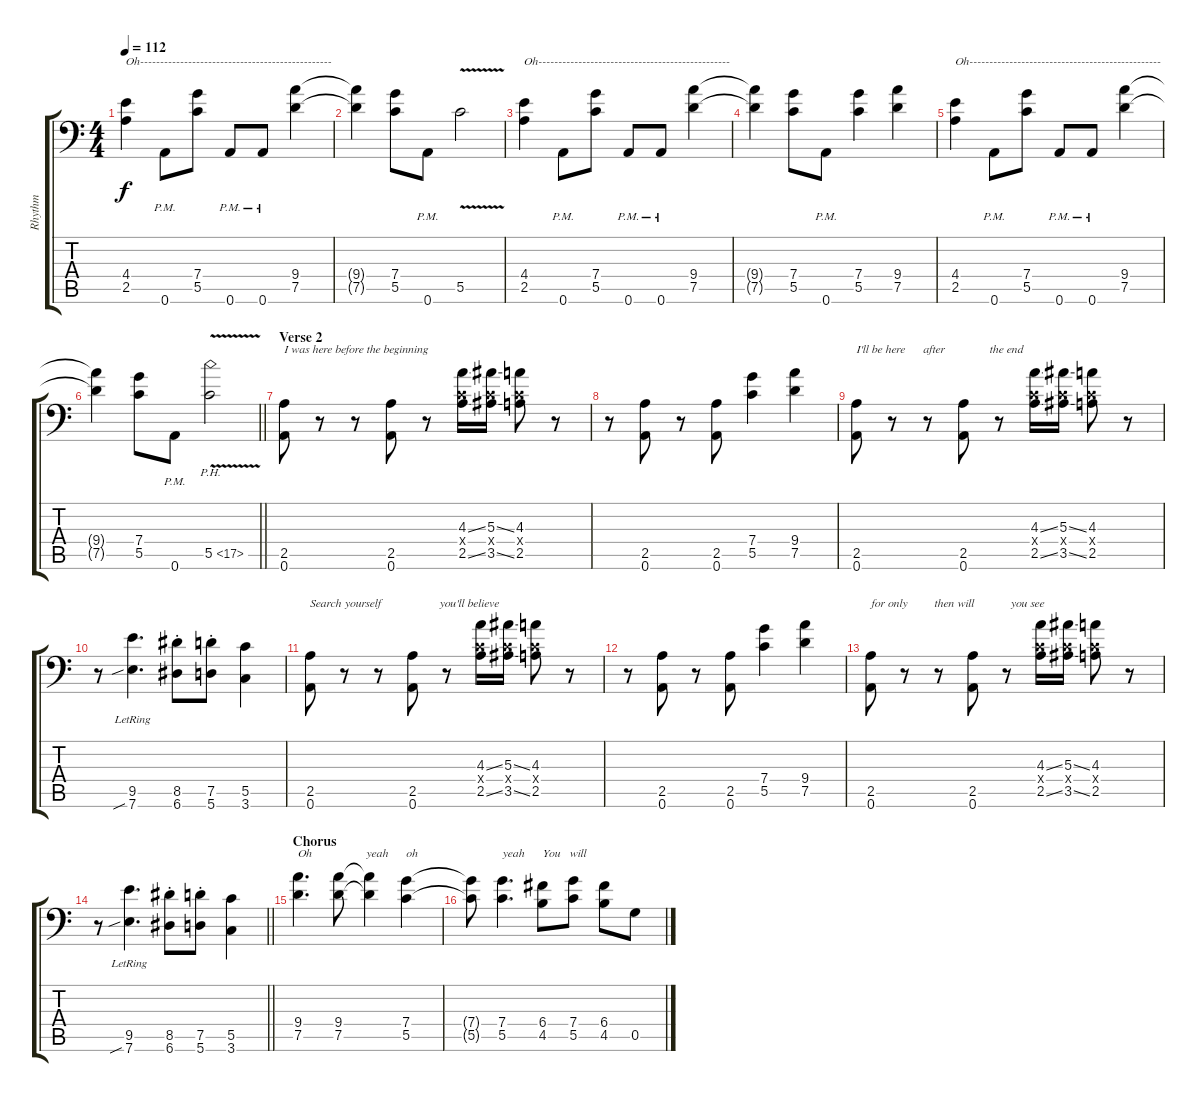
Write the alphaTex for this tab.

\track ("Rhythm" "Rhythm") {instrument distortionguitar}
\staff {score tabs}
\tuning (D4 A3 F3 C3 G2 A1) {hide}
\ts (4 4)
\tempo 112
\clef f4
\ks c
(4.4 2.5).4{txt "Oh------------------------------------------------" dy f} 0.6{pm}.8 (7.4 5.5).8 0.6{pm}.8 0.6{pm}.8 (9.4 7.5).4 |
(9.4{t} 7.5{t}).4 (7.4 5.5).8 0.6{pm}.8 5.5{v}.2 |
(4.4 2.5).4{txt "Oh------------------------------------------------"} 0.6{pm}.8 (7.4 5.5).8 0.6{pm}.8 0.6{pm}.8 (9.4 7.5).4 |
(9.4{t} 7.5{t}).4 (7.4 5.5).8 0.6{pm}.8 (7.4 5.5).4 (9.4 7.5).4 |
(4.4 2.5).4{txt "Oh------------------------------------------------"} 0.6{pm}.8 (7.4 5.5).8 0.6{pm}.8 0.6{pm}.8 (9.4 7.5).4 |
\barLineRight lightlight
(9.4{t} 7.5{t}).4 (7.4 5.5).8 0.6{pm}.8 5.5{ph 12 v}.2 |
\section ("" "Verse 2")
(2.5 0.6).8{txt "I was here before the beginning"} r.8 r.8 (2.5 0.6).8 r.8 (4.3{ss} 0.4{x} 2.5{ss}).16 (5.3{ss} 0.4{x} 3.5{ss}).16 (4.3 0.4{x} 2.5).8 r.8 |
r.8 (2.5 0.6).8 r.8 (2.5 0.6).8 (7.4 5.5).4 (9.4 7.5).4 |
(2.5 0.6).8{txt "I'll be here      after               the end"} r.8 r.8 (2.5 0.6).8 r.8 (4.3{ss} 0.4{x} 2.5{ss}).16 (5.3{ss} 0.4{x} 3.5{ss}).16 (4.3 0.4{x} 2.5).8 r.8 |
r.8 (9.5 7.6{sib lr}).4{d} (8.5{st} 6.6{st}).8 (7.5{st} 5.6{st}).8 (5.5 3.6).4 |
(2.5 0.6).8{txt "Search yourself                   you'll believe"} r.8 r.8 (2.5 0.6).8 r.8 (4.3{ss} 0.4{x} 2.5{ss}).16 (5.3{ss} 0.4{x} 3.5{ss}).16 (4.3 0.4{x} 2.5).8 r.8 |
r.8 (2.5 0.6).8 r.8 (2.5 0.6).8 (7.4 5.5).4 (9.4 7.5).4 |
(2.5 0.6).8{txt "for only         then will            you see"} r.8 r.8 (2.5 0.6).8 r.8 (4.3{ss} 0.4{x} 2.5{ss}).16 (5.3{ss} 0.4{x} 3.5{ss}).16 (4.3 0.4{x} 2.5).8 r.8 |
\barLineRight lightlight
r.8 (9.5 7.6{sib lr}).4{d} (8.5{st} 6.6{st}).8 (7.5{st} 5.6{st}).8 (5.5 3.6).4 |
\section ("" "Chorus")
(9.4 7.5).4{d txt "Oh                  yeah"} (9.4 7.5).8 (9.4{t} 7.5{t}).4 (7.4 5.5).4{txt "oh"} |
(7.4{t} 5.5{t}).8 (7.4 5.5).4{d txt "yeah"} (6.4 4.5).8{txt "You   will"} (7.4 5.5).8 (6.4 4.5).8 0.5.8
